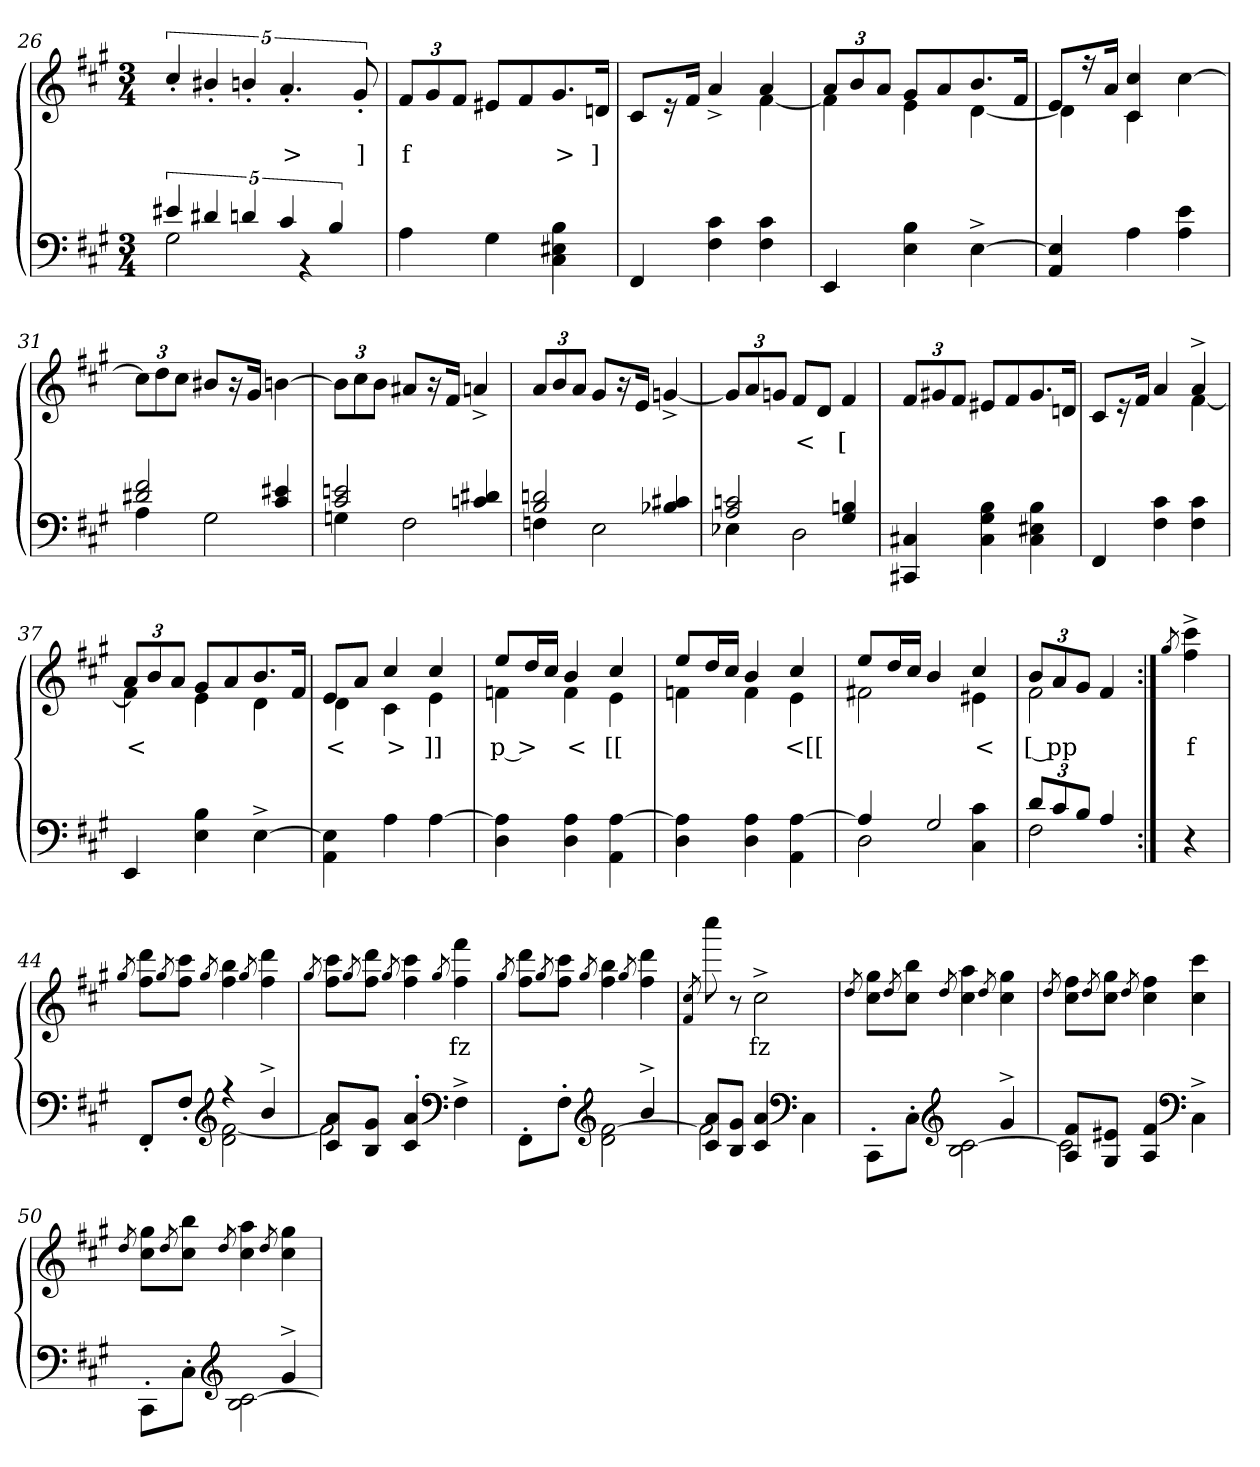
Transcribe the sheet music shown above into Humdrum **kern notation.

**kern	**kern	**text
*part2	*part1	*part1
*staff2	*staff1	*staff1
*clefF4	*clefG2	*
*k[f#c#g#]	*k[f#c#g#]	*
*M3/4	*M3/4	*
=26	=26	=26
*^	*	*
20%3e#X	2G#	20%3cc#'>/	.
20%3d#X	.	20%3b#X'>/	.
20%3dn	.	20%3bn'>/	.
20%3c#	.	20%3.a'>	>
.	4r	.	.
20%3B	.	.	.
.	.	40%3g#'>	]
*v	*v	*	*
=27	=27	=27
4A	12f#L	f
.	12g#	.
.	12f#J	.
4G#	8e#XL	.
.	8f#	.
4B 4E#X 4C#	8.g#	>
.	16dnJk	]
=28	=28	=28
*	*^	*
4FF#	8c#L	2ryy	.
.	16r	.	.
.	16f#Jk	.	.
4c# 4F#	4a^>	.	.
4c# 4F#	4a	[4f#	.
=29	=29	=29	=29
4EE	12aL	4f#]	.
.	12b	.	.
.	12aJ	.	.
4B 4E	8g#L	4e	.
.	8a	.	.
[4E^>	8.b	[4d	.
.	16f#Jk	.	.
=30	=30	=30	=30
4E] 4AA	8eL	4d]	.
.	16r	.	.
.	16aJk	.	.
4A	4cc# 4c#	4c#	.
4e 4A	[4cc#	4ryy	.
*	*v	*v	*
=31	=31	=31
*^	*	*
2f# 2d#X	4A	12cc#L]	.
.	.	12dd	.
.	.	12cc#J	.
.	2G#	8b#XL	.
.	.	16r	.
.	.	16g#Jk	.
4e#X 4c#	.	[4bn	.
=32	=32	=32	=32
2en 2c#	4Gn	12bL]	.
.	.	12cc#	.
.	.	12bJ	.
.	2F#	8a#XL	.
.	.	16r	.
.	.	16f#Jk	.
4d#X 4cn	.	4an^>	.
=33	=33	=33	=33
2dn 2B	4Fn	12aL	.
.	.	12b	.
.	.	12aJ	.
.	2E	8g#L	.
.	.	16r	.
.	.	16eJk	.
4c#X 4B-X	.	[4gn^>	.
=34	=34	=34	=34
2cn 2A	4E-X	12gnL]	.
.	.	12a	.
.	.	12gJ	.
.	2D	8f#L	<
.	.	8dJ	.
4Bn 4G#	.	4f#	[
*v	*v	*	*
=35	=35	=35
4C#X 4CC#X	12f#L	.
.	12g#X	.
.	12f#J	.
4B 4G# 4C#	8e#XL	.
.	8f#	.
4B 4E#X 4C#	8.g#	.
.	16dnJk	.
=36	=36	=36
*	*^	*
4FF#	8c#L	2ryy	.
.	16r	.	.
.	16f#Jk	.	.
4c# 4F#	4a	.	.
4c# 4F#	4a^>	[4f#	.
=37	=37	=37	=37
4EE	12aL	4f#]	<
.	12b	.	.
.	12aJ	.	.
4B 4E	8g#L	4e	.
.	8a	.	.
[4E^>	8.b	4d	.
.	16f#Jk	.	.
=38	=38	=38	=38
4E\] 4AA\	8eL	4d	<
.	8aJ	.	.
4A	4cc#	4c#	>
[4A	4cc#	4e	]]
=39	=39	=39	=39
4A] 4D	8eeL	4fn	p >
.	16ddL	.	.
.	16cc#JJ	.	.
4A 4D	4b	4f	<
[4A 4AA	4cc#	4e	[[
=40	=40	=40	=40
4A] 4D	8eeL	4fn	.
.	16ddL	.	.
.	16cc#JJ	.	.
4A 4D	4b	4f	.
[4A 4AA	4cc#	4e	<[[
=41	=41	=41	=41
*^	*	*	*
4A]	2D	8eeL	2f#X	.
.	.	16ddL	.	.
.	.	16cc#JJ	.	.
2G#	.	4b	.	.
.	4c# 4C#	4cc#	4e#X	<
=42	=42	=42	=42	=42
12dL	2F#	12bL	2f#	[ pp
12c#	.	12a	.	.
12BJ	.	12g#J	.	.
4A	.	4f#	.	.
*v	*v	*	*	*
*	*v	*v	*
=43:|!	=43:|!	=43:|!
.	8qgg#/	.
4r	4ccc#^> 4ff#^>	f
=44	=44	=44
.	8qgg#/	.
*^	*	*
8FF#'>/L	4ryy	8ddd 8ff#L	.
.	.	8qgg#/	.
8F#'>\J	.	8ccc# 8ff#J	.
*clefG2	*	*	*
.	.	8qgg#/	.
4r	[2f# 2d	4bb 4ff#	.
.	.	8qgg#/	.
4b^>	.	4ddd 4ff#	.
=45	=45	=45	=45
.	.	8qgg#/	.
8a 8c#L	2f#]	8ccc# 8ff#L	.
.	.	8qgg#/	.
8g# 8BJ	.	8ddd 8ff#J	.
.	.	8qgg#/	.
4a'> 4c#'>	.	4ccc# 4ff#	.
*clefF4	*	*	*
.	.	8qgg#/	.
4F#^>	4ryy	4fff# 4ff#	fz
=46	=46	=46	=46
.	.	8qgg#/	.
8FF#'>\L	4ryy	8ddd 8ff#L	.
.	.	8qgg#/	.
8F#'>J	.	8ccc# 8ff#J	.
*clefG2	*	*	*
.	.	8qgg#/	.
4ryy	[2f#\ 2d\	4bb 4ff#	.
.	.	8qgg#/	.
4b^>	.	4ddd 4ff#	.
=47	=47	=47	=47
.	.	8qf# 8qcc#/	.
8a 8c#L	2f#]	8cccc#	.
8g# 8BJ	.	8r	.
4a 4c#	.	2cc#^>	fz
*clefF4	*	*	*
4C#\	4ryy	.	.
=48	=48	=48	=48
.	.	8qdd/	.
8CC#'>\L	4ryy	8gg# 8cc#L	.
.	.	8qdd/	.
8C#'>J	.	8bb 8cc#J	.
*clefG2	*	*	*
.	.	8qdd/	.
4ryy	[2c# 2B	4aa 4cc#	.
.	.	8qdd/	.
4g#^>	.	4gg# 4cc#	.
=49	=49	=49	=49
.	.	8qdd/	.
8f# 8AL	2c#]	8ff# 8cc#L	.
.	.	8qdd/	.
8e#X 8G#J	.	8gg# 8cc#J	.
.	.	8qdd/	.
4f# 4A	.	4ff# 4cc#	.
*clefF4	*	*	*
4C#^>\	4ryy	4ccc# 4cc#	.
=50	=50	=50	=50
.	.	8qdd/	.
8CC#'>\L	4ryy	8gg# 8cc#L	.
.	.	8qdd/	.
8C#'>J	.	8bb 8cc#J	.
*clefG2	*	*	*
.	.	8qdd/	.
4ryy	[2c# 2B	4aa 4cc#	.
.	.	8qdd/	.
4g#^>	.	4gg# 4cc#	.
*v	*v	*	*
=	=	=
*-	*-	*-
